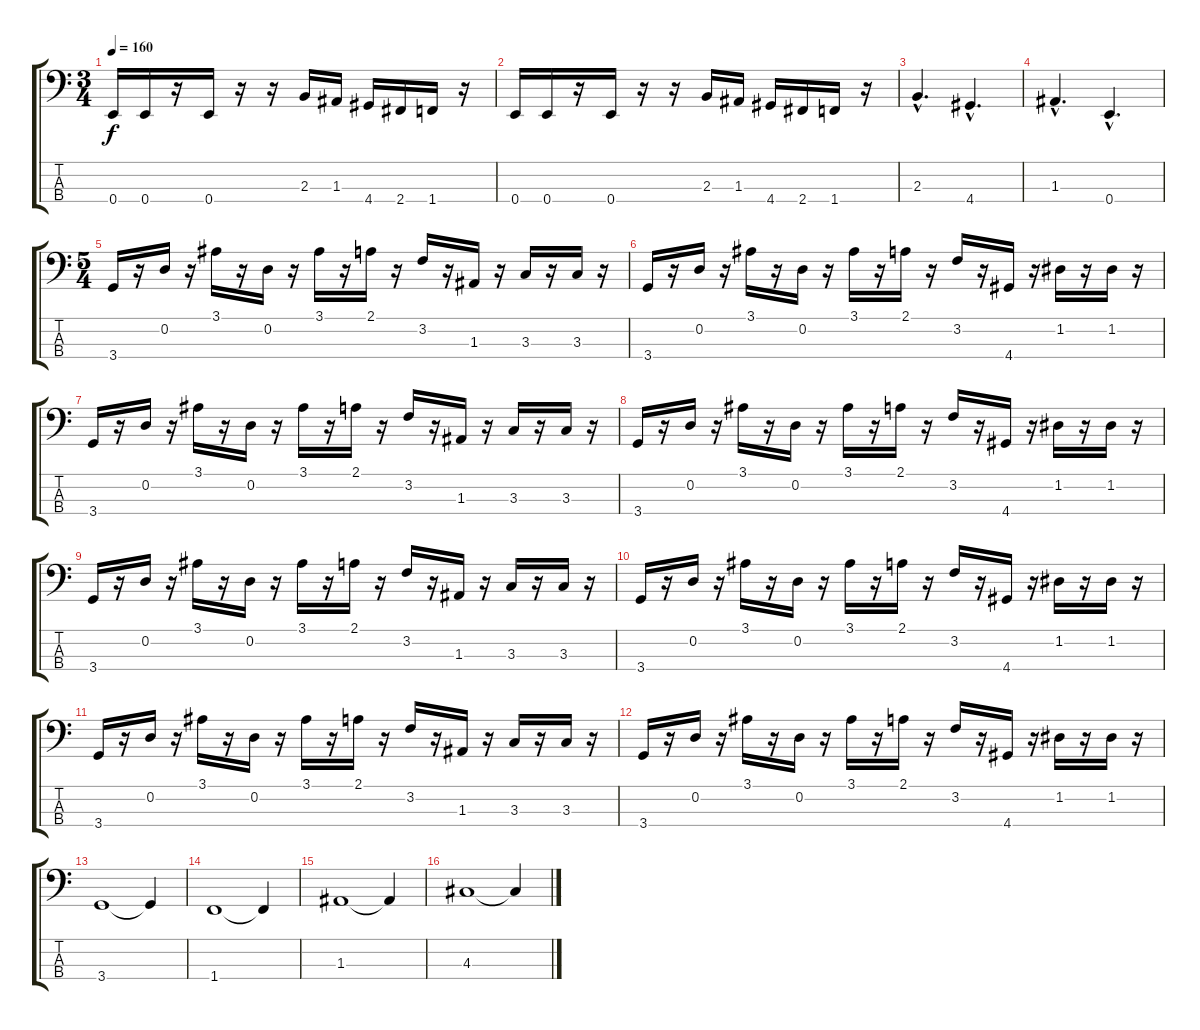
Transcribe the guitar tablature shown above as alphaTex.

\track "" {instrument electricbassfinger}
\staff {score tabs}
\tuning (G2 D2 A1 E1) {hide}
\ts (3 4)
\tempo 160
\clef f4
\ks c
0.4.16{dy f} 0.4.16 r.16 0.4.16 r.16 r.16 2.3.16 1.3.16 4.4.16 2.4.16 1.4.16 r.16 |
0.4.16 0.4.16 r.16 0.4.16 r.16 r.16 2.3.16 1.3.16 4.4.16 2.4.16 1.4.16 r.16 |
2.3{hac}.4{d} 4.4{hac}.4{d} |
1.3{hac}.4{d} 0.4{hac}.4{d} |
\ts (5 4)
3.4.16 r.16 0.2.16 r.16 3.1.16 r.16 0.2.16 r.16 3.1.16 r.16 2.1.16 r.16 3.2.16 r.16 1.3.16 r.16 3.3.16 r.16 3.3.16 r.16 |
3.4.16 r.16 0.2.16 r.16 3.1.16 r.16 0.2.16 r.16 3.1.16 r.16 2.1.16 r.16 3.2.16 r.16 4.4.16 r.16 1.2.16 r.16 1.2.16 r.16 |
3.4.16 r.16 0.2.16 r.16 3.1.16 r.16 0.2.16 r.16 3.1.16 r.16 2.1.16 r.16 3.2.16 r.16 1.3.16 r.16 3.3.16 r.16 3.3.16 r.16 |
3.4.16 r.16 0.2.16 r.16 3.1.16 r.16 0.2.16 r.16 3.1.16 r.16 2.1.16 r.16 3.2.16 r.16 4.4.16 r.16 1.2.16 r.16 1.2.16 r.16 |
3.4.16 r.16 0.2.16 r.16 3.1.16 r.16 0.2.16 r.16 3.1.16 r.16 2.1.16 r.16 3.2.16 r.16 1.3.16 r.16 3.3.16 r.16 3.3.16 r.16 |
3.4.16 r.16 0.2.16 r.16 3.1.16 r.16 0.2.16 r.16 3.1.16 r.16 2.1.16 r.16 3.2.16 r.16 4.4.16 r.16 1.2.16 r.16 1.2.16 r.16 |
3.4.16 r.16 0.2.16 r.16 3.1.16 r.16 0.2.16 r.16 3.1.16 r.16 2.1.16 r.16 3.2.16 r.16 1.3.16 r.16 3.3.16 r.16 3.3.16 r.16 |
3.4.16 r.16 0.2.16 r.16 3.1.16 r.16 0.2.16 r.16 3.1.16 r.16 2.1.16 r.16 3.2.16 r.16 4.4.16 r.16 1.2.16 r.16 1.2.16 r.16 |
3.4.1 3.4{t}.4 |
1.4.1 1.4{t}.4 |
1.3.1 1.3{t}.4 |
4.3.1 4.3{t}.4
